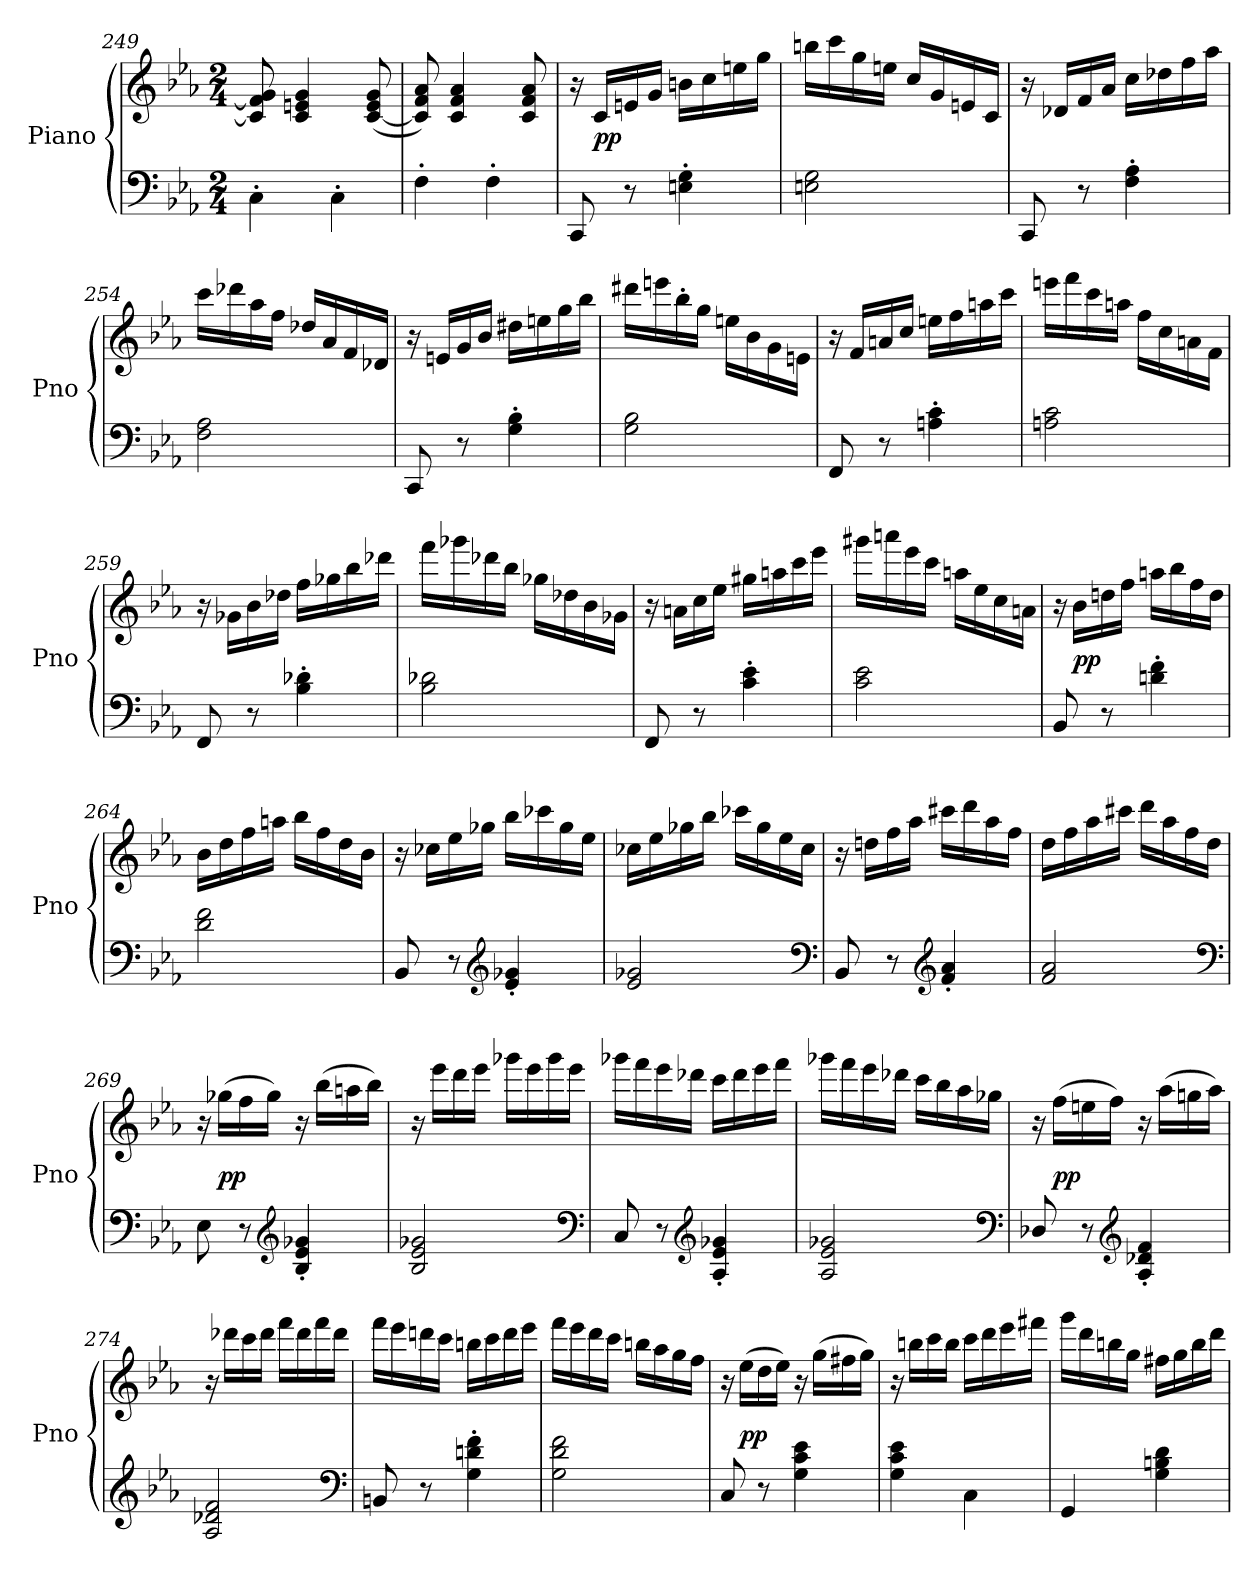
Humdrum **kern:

**kern	**kern	**dynam
*part1	*part1	*part1
*staff2	*staff1	*staff1/2
*I"Piano	*	*
*I'Pno	*	*
*clefF4	*clefG2	*
*k[b-e-a-]	*k[b-e-a-]	*
*c:	*c:	*
*M2/4	*M2/4	*
=249	=249	=249
4C'\	8c]/ 8f]/ 8g/	.
.	4c/ 4en/ 4g/	.
4C'\	.	.
.	([8c/ 8e/ 8g/	.
=250	=250	=250
4F'\	8c]/ 8f/ 8a-/)	.
.	4c/ 4f/ 4a-/	.
4F'\	.	.
.	8c/ 8f/ 8a-/	.
=251	=251	=251
8CC/	16r	.
.	16c/LL	pp
8r	16en/	.
.	16g/JJ	.
4En'\ 4G'\	16bn\LL	.
.	16cc\	.
.	16een\	.
.	16gg\JJ	.
=252	=252	=252
2En\ 2G\	16bbn\LL	.
.	16ccc\	.
.	16gg\	.
.	16een\JJ	.
.	16cc/LL	.
.	16g/	.
.	16en/	.
.	16c/JJ	.
=253	=253	=253
8CC/	16r	.
.	16d-X/LL	.
8r	16f/	.
.	16a-/JJ	.
4F'\ 4A-'\	16cc\LL	.
.	16dd-X\	.
.	16ff\	.
.	16aa-\JJ	.
=254	=254	=254
2F\ 2A-\	16ccc\LL	.
.	16ddd-X\	.
.	16aa-\	.
.	16ff\JJ	.
.	16dd-X/LL	.
.	16a-/	.
.	16f/	.
.	16d-X/JJ	.
=255	=255	=255
8CC/	16r	.
.	16en/LL	.
8r	16g/	.
.	16b-/JJ	.
4G'\ 4B-'\	16dd#X\LL	.
.	16een\	.
.	16gg\	.
.	16bb-\JJ	.
=256	=256	=256
2G\ 2B-\	16ddd#X\LL	.
.	16eeen\	.
.	16bb-'\	.
.	16gg\JJ	.
.	16een\LL	.
.	16b-\	.
.	16g\	.
.	16en\JJ	.
=257	=257	=257
8FF/	16r	.
.	16f/LL	.
8r	16an/	.
.	16cc/JJ	.
4An'\ 4c'\	16een\LL	.
.	16ff\	.
.	16aan\	.
.	16ccc\JJ	.
=258	=258	=258
2An\ 2c\	16eeen\LL	.
.	16fff\	.
.	16ccc\	.
.	16aan\JJ	.
.	16ff\LL	.
.	16cc\	.
.	16an\	.
.	16f\JJ	.
=259	=259	=259
8FF/	16r	.
.	16g-X\LL	.
8r	16b-\	.
.	16dd-X\JJ	.
4B-'\ 4d-X'\	16ff\LL	.
.	16gg-X\	.
.	16bb-\	.
.	16ddd-X\JJ	.
=260	=260	=260
2B-\ 2d-X\	16fff\LL	.
.	16ggg-X\	.
.	16ddd-X\	.
.	16bb-\JJ	.
.	16gg-X\LL	.
.	16dd-X\	.
.	16b-\	.
.	16g-X\JJ	.
=261	=261	=261
8FF/	16r	.
.	16an\LL	.
8r	16cc\	.
.	16ee-\JJ	.
4c'\ 4e-'\	16gg#X\LL	.
.	16aan\	.
.	16ccc\	.
.	16eee-\JJ	.
=262	=262	=262
2c\ 2e-\	16ggg#X\LL	.
.	16aaan\	.
.	16eee-\	.
.	16ccc\JJ	.
.	16aan\LL	.
.	16ee-\	.
.	16cc\	.
.	16an\JJ	.
=263	=263	=263
8BB-/	16r	.
.	16b-\LL	pp
8r	16ddn\	.
.	16ff\JJ	.
4dn'\ 4f'\	16aan\LL	.
.	16bb-\	.
.	16ff\	.
.	16dd\JJ	.
=264	=264	=264
2d\ 2f\	16b-\LL	.
.	16dd\	.
.	16ff\	.
.	16aan\JJ	.
.	16bb-\LL	.
.	16ff\	.
.	16dd\	.
.	16b-\JJ	.
=265	=265	=265
8BB-/	16r	.
.	16cc-X\LL	.
8r	16ee-\	.
.	16gg-X\JJ	.
*clefG2	*	*
4e-'/ 4g-X'/	16bb-\LL	.
.	16ccc-X\	.
.	16gg-\	.
.	16ee-\JJ	.
=266	=266	=266
2e-/ 2g-X/	16cc-X\LL	.
.	16ee-\	.
.	16gg-X\	.
.	16bb-\JJ	.
.	16ccc-X\LL	.
.	16gg-\	.
.	16ee-\	.
.	16cc-\JJ	.
*clefF4	*	*
=267	=267	=267
8BB-/	16r	.
.	16ddn\LL	.
8r	16ff\	.
.	16aa-\JJ	.
*clefG2	*	*
4f'/ 4a-'/	16ccc#X\LL	.
.	16ddd\	.
.	16aa-\	.
.	16ff\JJ	.
=268	=268	=268
2f/ 2a-/	16dd\LL	.
.	16ff\	.
.	16aa-\	.
.	16ccc#X\JJ	.
.	16ddd\LL	.
.	16aa-\	.
.	16ff\	.
.	16dd\JJ	.
*clefF4	*	*
=269	=269	=269
8E-\	16r	.
.	(16gg-X\LL	pp
8r	16ff\	.
.	16gg-\JJ)	.
*clefG2	*	*
4B-'/ 4e-'/ 4g-X'/	16r	.
.	(16bb-\LL	.
.	16aan\	.
.	16bb-\JJ)	.
=270	=270	=270
2B-/ 2e-/ 2g-X/	16r	.
.	16eee-\LL	.
.	16ddd\	.
.	16eee-\JJ	.
.	16ggg-X\LL	.
.	16eee-\	.
.	16ggg-\	.
.	16eee-\JJ	.
*clefF4	*	*
=271	=271	=271
8C/	16ggg-X\LL	.
.	16fff\	.
8r	16eee-\	.
.	16ddd-X\JJ	.
*clefG2	*	*
4A-'/ 4e-'/ 4g-X'/	16ccc\LL	.
.	16ddd-\	.
.	16eee-\	.
.	16fff\JJ	.
=272	=272	=272
2A-/ 2e-/ 2g-X/	16ggg-X\LL	.
.	16fff\	.
.	16eee-\	.
.	16ddd-X\JJ	.
.	16ccc\LL	.
.	16bb-\	.
.	16aa-\	.
.	16gg-X\JJ	.
*clefF4	*	*
=273	=273	=273
8D-X/	16r	.
.	(16ff\LL	pp
8r	16een\	.
.	16ff\JJ)	.
*clefG2	*	*
4A-'/ 4d-X'/ 4f'/	16r	.
.	(16aa-\LL	.
.	16ggn\	.
.	16aa-\JJ)	.
=274	=274	=274
2A-/ 2d-X/ 2f/	16r	.
.	16ddd-X\LL	.
.	16ccc\	.
.	16ddd-\JJ	.
.	16fff\LL	.
.	16ddd-\	.
.	16fff\	.
.	16ddd-\JJ	.
*clefF4	*	*
=275	=275	=275
8BBn/	16fff\LL	.
.	16eee-\	.
8r	16dddn\	.
.	16ccc\JJ	.
4G'\ 4dn'\ 4f'\	16bbn\LL	.
.	16ccc\	.
.	16ddd\	.
.	16eee-\JJ	.
=276	=276	=276
2G\ 2d\ 2f\	16fff\LL	.
.	16eee-\	.
.	16ddd\	.
.	16ccc\JJ	.
.	16bbn\LL	.
.	16aa-\	.
.	16gg\	.
.	16ff\JJ	.
=277	=277	=277
8C/	16r	.
.	(16ee-\LL	pp
8r	16dd\	.
.	16ee-\JJ)	.
4G\ 4c\ 4e-\	16r	.
.	(16gg\LL	.
.	16ff#X\	.
.	16gg\JJ)	.
=278	=278	=278
4G\ 4c\ 4e-\	16r	.
.	16bbn\LL	.
.	16ccc\	.
.	16bb\JJ	.
4C\	16ccc\LL	.
.	16ddd\	.
.	16eee-\	.
.	16fff#X\JJ	.
=279	=279	=279
4GG/	16ggg\LL	.
.	16ddd\	.
.	16bbn\	.
.	16gg\JJ	.
4G\ 4Bn\ 4d\	16ff#X\LL	.
.	16gg\	.
.	16bb\	.
.	16ddd\JJ	.
=	=	=
*-	*-	*-
